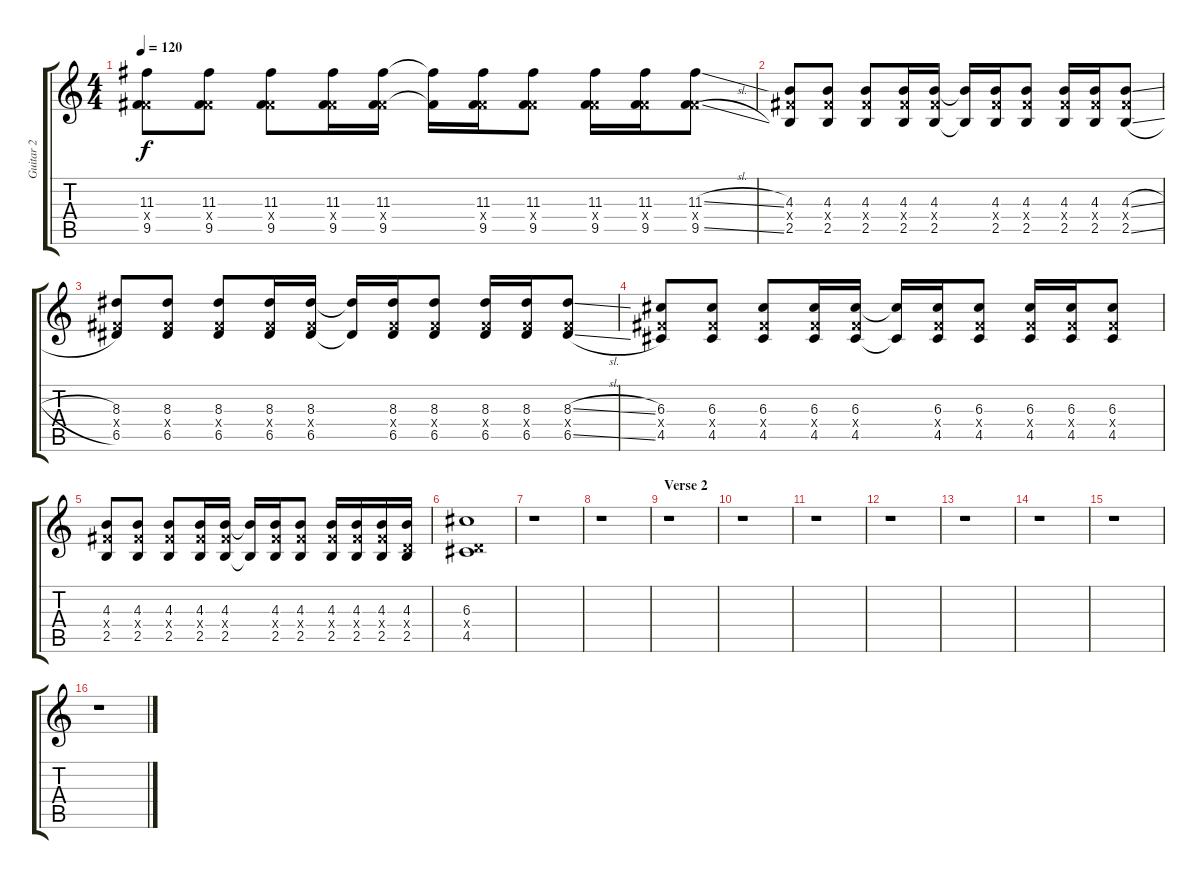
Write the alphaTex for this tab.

\track ("Guitar 2" "Guitar 2") {instrument distortionguitar}
\staff {score tabs}
\tuning (E4 B3 G3 D3 A2 E2) {hide}
\ts (4 4)
\tempo 120
\clef g2
\ks c
(11.3 4.4{x} 9.5).8{dy f} (11.3 4.4{x} 9.5).8 (11.3 4.4{x} 9.5).8 (11.3 4.4{x} 9.5).16 (11.3 4.4{x} 9.5).16 (11.3{t} 9.5{t}).16 (11.3 4.4{x} 9.5).16 (11.3 4.4{x} 9.5).8 (11.3 4.4{x} 9.5).16 (11.3 4.4{x} 9.5).16 (11.3{sl} 4.4{x} 9.5{sl}).8 |
(4.3 4.4{x} 2.5).8 (4.3 4.4{x} 2.5).8 (4.3 4.4{x} 2.5).8 (4.3 4.4{x} 2.5).16 (4.3 4.4{x} 2.5).16 (4.3{t} 2.5{t}).16 (4.3 4.4{x} 2.5).16 (4.3 4.4{x} 2.5).8 (4.3 4.4{x} 2.5).16 (4.3 4.4{x} 2.5).16 (4.3{sl} 4.4{x} 2.5{sl}).8 |
(8.3 4.4{x} 6.5).8 (8.3 4.4{x} 6.5).8 (8.3 4.4{x} 6.5).8 (8.3 4.4{x} 6.5).16 (8.3 4.4{x} 6.5).16 (8.3{t} 6.5{t}).16 (8.3 4.4{x} 6.5).16 (8.3 4.4{x} 6.5).8 (8.3 4.4{x} 6.5).16 (8.3 4.4{x} 6.5).16 (8.3{sl} 4.4{x} 6.5{sl}).8 |
(6.3 4.4{x} 4.5).8 (6.3 4.4{x} 4.5).8 (6.3 4.4{x} 4.5).8 (6.3 4.4{x} 4.5).16 (6.3 4.4{x} 4.5).16 (6.3{t} 4.5{t}).16 (6.3 4.4{x} 4.5).16 (6.3 4.4{x} 4.5).8 (6.3 4.4{x} 4.5).16 (6.3 4.4{x} 4.5).16 (6.3 4.4{x} 4.5).8 |
(4.3 4.4{x} 2.5).8 (4.3 4.4{x} 2.5).8 (4.3 4.4{x} 2.5).8 (4.3 4.4{x} 2.5).16 (4.3 4.4{x} 2.5).16 (4.3{t} 2.5{t}).16 (4.3 4.4{x} 2.5).16 (4.3 4.4{x} 2.5).8 (4.3 4.4{x} 2.5).16 (4.3 4.4{x} 2.5).16 (4.3 4.4{x} 2.5).16 (4.3 0.4{x} 2.5).16 |
(6.3 0.4{x} 4.5).1 |
r.1 |
r.1 |
\section ("" "Verse 2")
r.1 |
r.1 |
r.1 |
r.1 |
r.1 |
r.1 |
r.1 |
r.1
